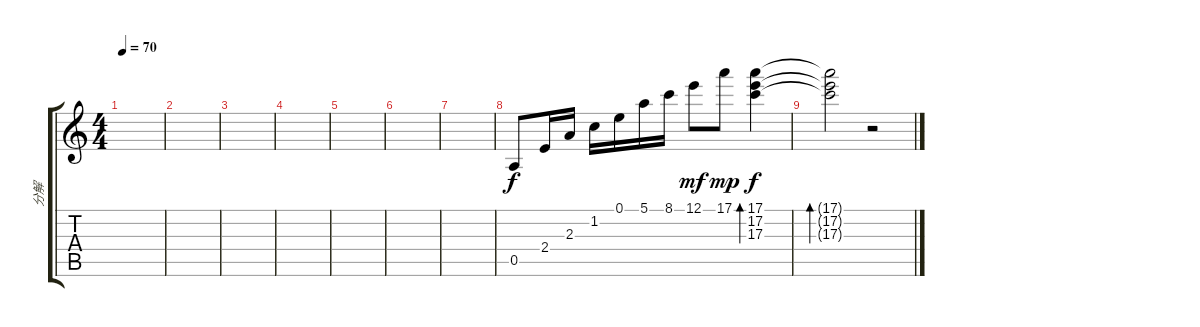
\track ("分解" "分解") {instrument acousticguitarnylon}
\staff {score tabs}
\tuning (E4 B3 G3 D3 A2 E2) {hide}
\ts (4 4)
\tempo 70
\clef g2
\ks c
|
|
|
|
|
|
|
0.5.8 2.4.16 2.3.16 1.2.16 0.1.16 5.1.16 8.1.16 12.1.8{dy mf} 17.1.8{dy mp} (17.1 17.2 17.3).4{bd 480 dy f} |
(17.1{t} 17.2{t} 17.3{t}).2{bd 480} r.2
